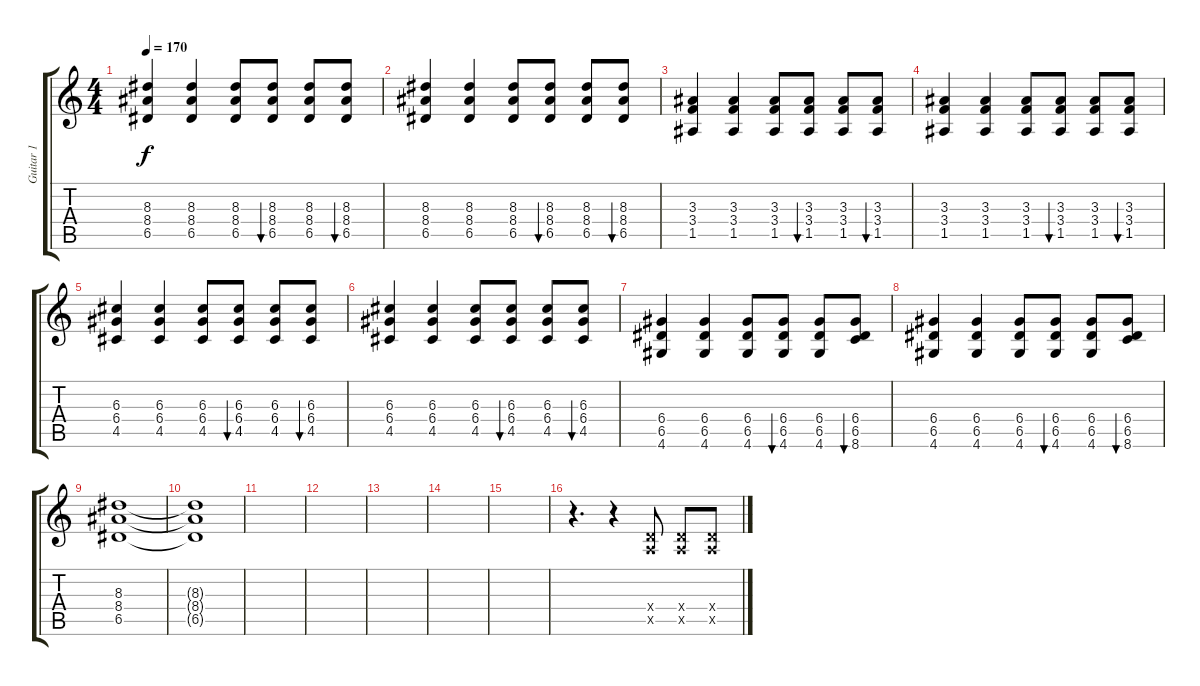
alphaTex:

\track ("Guitar 1" "Guitar 1") {instrument overdrivenguitar}
\staff {score tabs}
\tuning (E4 B3 G3 D3 A2 E2) {hide}
\ts (4 4)
\tempo 170
\clef g2
\ks c
(8.3 8.4 6.5).4{dy f} (8.3 8.4 6.5).4 (8.3 8.4 6.5).8 (8.3 8.4 6.5).8{bu 60} (8.3 8.4 6.5).8 (8.3 8.4 6.5).8{bu 60} |
(8.3 8.4 6.5).4 (8.3 8.4 6.5).4 (8.3 8.4 6.5).8 (8.3 8.4 6.5).8{bu 60} (8.3 8.4 6.5).8 (8.3 8.4 6.5).8{bu 60} |
(3.3 3.4 1.5).4 (3.3 3.4 1.5).4 (3.3 3.4 1.5).8 (3.3 3.4 1.5).8{bu 60} (3.3 3.4 1.5).8 (3.3 3.4 1.5).8{bu 60} |
(3.3 3.4 1.5).4 (3.3 3.4 1.5).4 (3.3 3.4 1.5).8 (3.3 3.4 1.5).8{bu 60} (3.3 3.4 1.5).8 (3.3 3.4 1.5).8{bu 60} |
(6.3 6.4 4.5).4 (6.3 6.4 4.5).4 (6.3 6.4 4.5).8 (6.3 6.4 4.5).8{bu 60} (6.3 6.4 4.5).8 (6.3 6.4 4.5).8{bu 60} |
(6.3 6.4 4.5).4 (6.3 6.4 4.5).4 (6.3 6.4 4.5).8 (6.3 6.4 4.5).8{bu 60} (6.3 6.4 4.5).8 (6.3 6.4 4.5).8{bu 60} |
(6.4 6.5 4.6).4 (6.4 6.5 4.6).4 (6.4 6.5 4.6).8 (6.4 6.5 4.6).8{bu 60} (6.4 6.5 4.6).8 (6.4 6.5 8.6).8{bu 60} |
(6.4 6.5 4.6).4 (6.4 6.5 4.6).4 (6.4 6.5 4.6).8 (6.4 6.5 4.6).8{bu 60} (6.4 6.5 4.6).8 (6.4 6.5 8.6).8{bu 60} |
(8.3 8.4 6.5).1 |
(8.3{t} 8.4{t} 6.5{t}).1 |
|
|
|
|
|
r.4{d} r.4 (0.4{x} 0.5{x}).8 (0.4{x} 0.5{x}).8 (0.4{x} 0.5{x}).8
